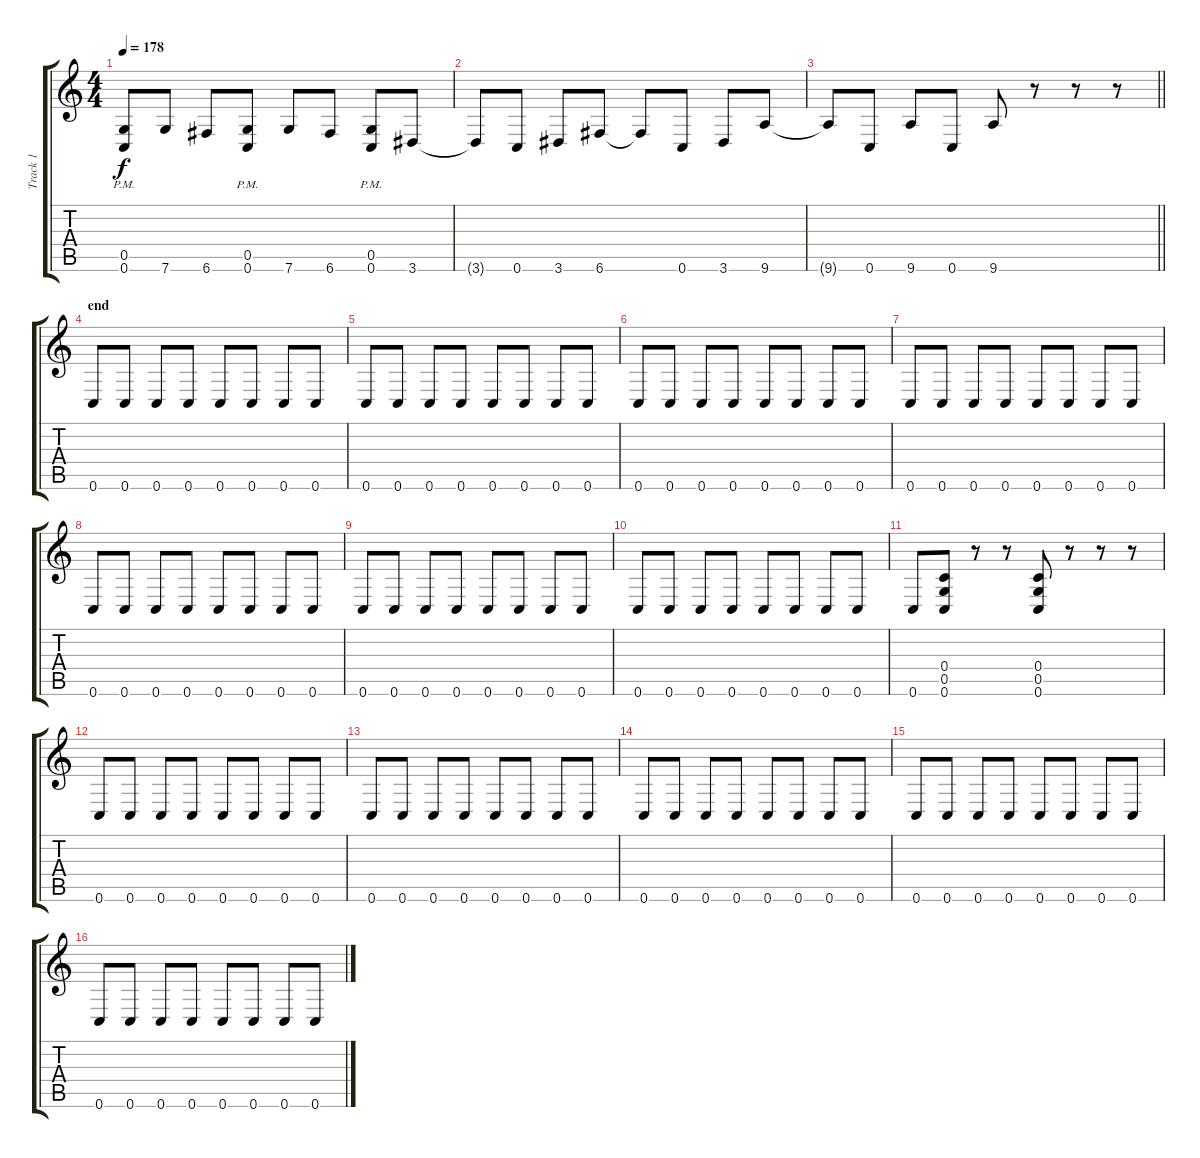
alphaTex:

\track ("Track 1" "Track 1") {instrument distortionguitar}
\staff {score tabs}
\tuning (D4 A3 F3 C3 G2 C2) {hide}
\ts (4 4)
\tempo 178
\clef g2
\ks c
(0.5{pm} 0.6{pm}).8{dy f} 7.6.8 6.6.8 (0.5{pm} 0.6{pm}).8 7.6.8 6.6.8 (0.5{pm} 0.6{pm}).8 3.6.8 |
3.6{t}.8 0.6.8 3.6.8 6.6.8 6.6{t}.8 0.6.8 3.6.8 9.6.8 |
\barLineRight lightlight
9.6{t}.8 0.6.8 9.6.8 0.6.8 9.6.8 r.8 r.8 r.8 |
\section ("" "end")
0.6.8 0.6.8 0.6.8 0.6.8 0.6.8 0.6.8 0.6.8 0.6.8 |
0.6.8 0.6.8 0.6.8 0.6.8 0.6.8 0.6.8 0.6.8 0.6.8 |
0.6.8 0.6.8 0.6.8 0.6.8 0.6.8 0.6.8 0.6.8 0.6.8 |
0.6.8 0.6.8 0.6.8 0.6.8 0.6.8 0.6.8 0.6.8 0.6.8 |
0.6.8 0.6.8 0.6.8 0.6.8 0.6.8 0.6.8 0.6.8 0.6.8 |
0.6.8 0.6.8 0.6.8 0.6.8 0.6.8 0.6.8 0.6.8 0.6.8 |
0.6.8 0.6.8 0.6.8 0.6.8 0.6.8 0.6.8 0.6.8 0.6.8 |
0.6.8 (0.4 0.5 0.6).8 r.8 r.8 (0.4 0.5 0.6).8 r.8 r.8 r.8 |
0.6.8 0.6.8 0.6.8 0.6.8 0.6.8 0.6.8 0.6.8 0.6.8 |
0.6.8 0.6.8 0.6.8 0.6.8 0.6.8 0.6.8 0.6.8 0.6.8 |
0.6.8 0.6.8 0.6.8 0.6.8 0.6.8 0.6.8 0.6.8 0.6.8 |
0.6.8 0.6.8 0.6.8 0.6.8 0.6.8 0.6.8 0.6.8 0.6.8 |
0.6.8 0.6.8 0.6.8 0.6.8 0.6.8 0.6.8 0.6.8 0.6.8
